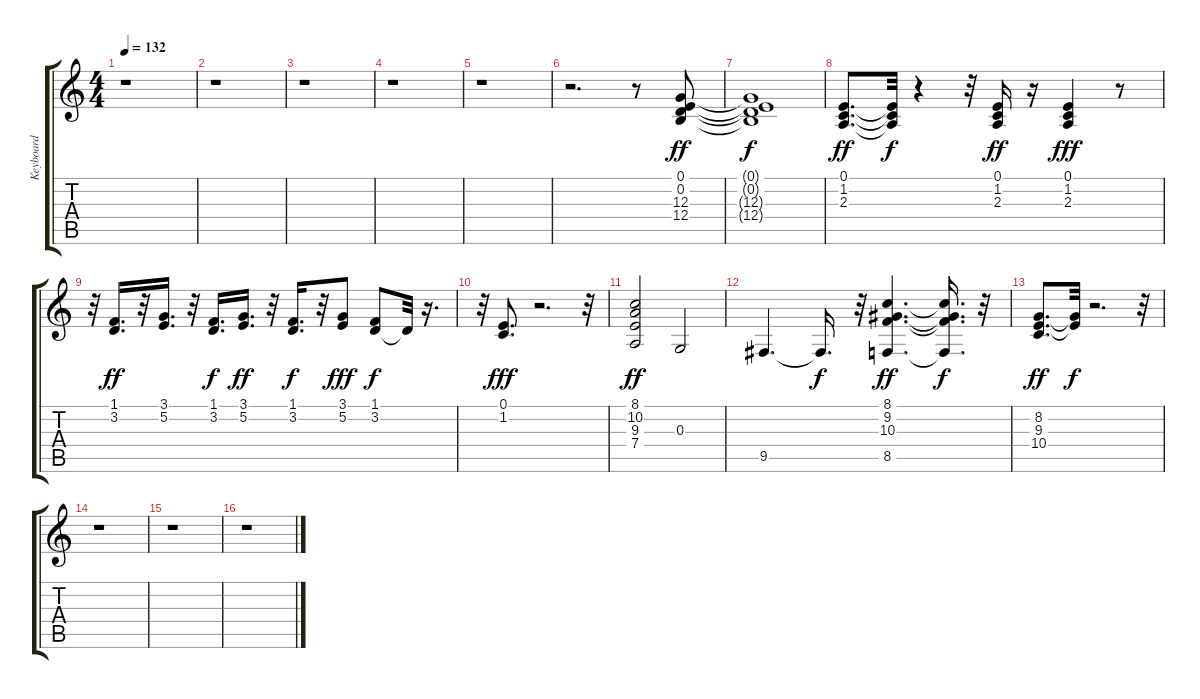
\track ("Keyboard" "Keyboard") {instrument choiraahs}
\staff {score tabs}
\tuning (E4 B3 G3 D3 A2 E2) {hide}
\ts (4 4)
\tempo 132
\clef g2
\ks c
r.1{dy f} |
r.1 |
r.1 |
r.1 |
r.1 |
r.2{d} r.8 (0.1 0.2 12.3 12.4).8{dy ff} |
(0.1{t} 0.2{t} 12.3{t} 12.4{t}).1{dy f} |
(0.1 1.2 2.3).8{d dy ff} (0.1{t} 1.2{t} 2.3{t}).32{dy f} r.4 r.32 (0.1 1.2 2.3).16{dy ff} r.16 (0.1 1.2 2.3).4{dy fff} r.8 |
r.32 (1.1 3.2).16{d dy ff} r.32 (3.1 5.2).16{d} r.32 (1.1 3.2).16{d dy f} (3.1 5.2).16{d dy ff} r.32 (1.1 3.2).16{d dy f} r.32 (3.1 5.2).8{dy fff} (1.1 3.2).8{dy f} 3.2{t}.32 r.16{d} |
r.32 (0.1 1.2).8{d dy fff} r.2{d} r.32 |
(8.1 10.2 9.3 7.4).2{dy ff} 0.3.2 |
9.5.4{d} 9.5{t}.16{d dy f} r.32 (8.1 9.2 10.3 8.5).4{d dy ff} (8.1{t} 9.2{t} 10.3{t} 8.5{t}).16{d dy f} r.32 |
(8.2 9.3 10.4).8{d dy ff} (8.2{t} 9.3{t}).32{dy f} r.2{d} r.32 |
r.1 |
r.1 |
r.1
